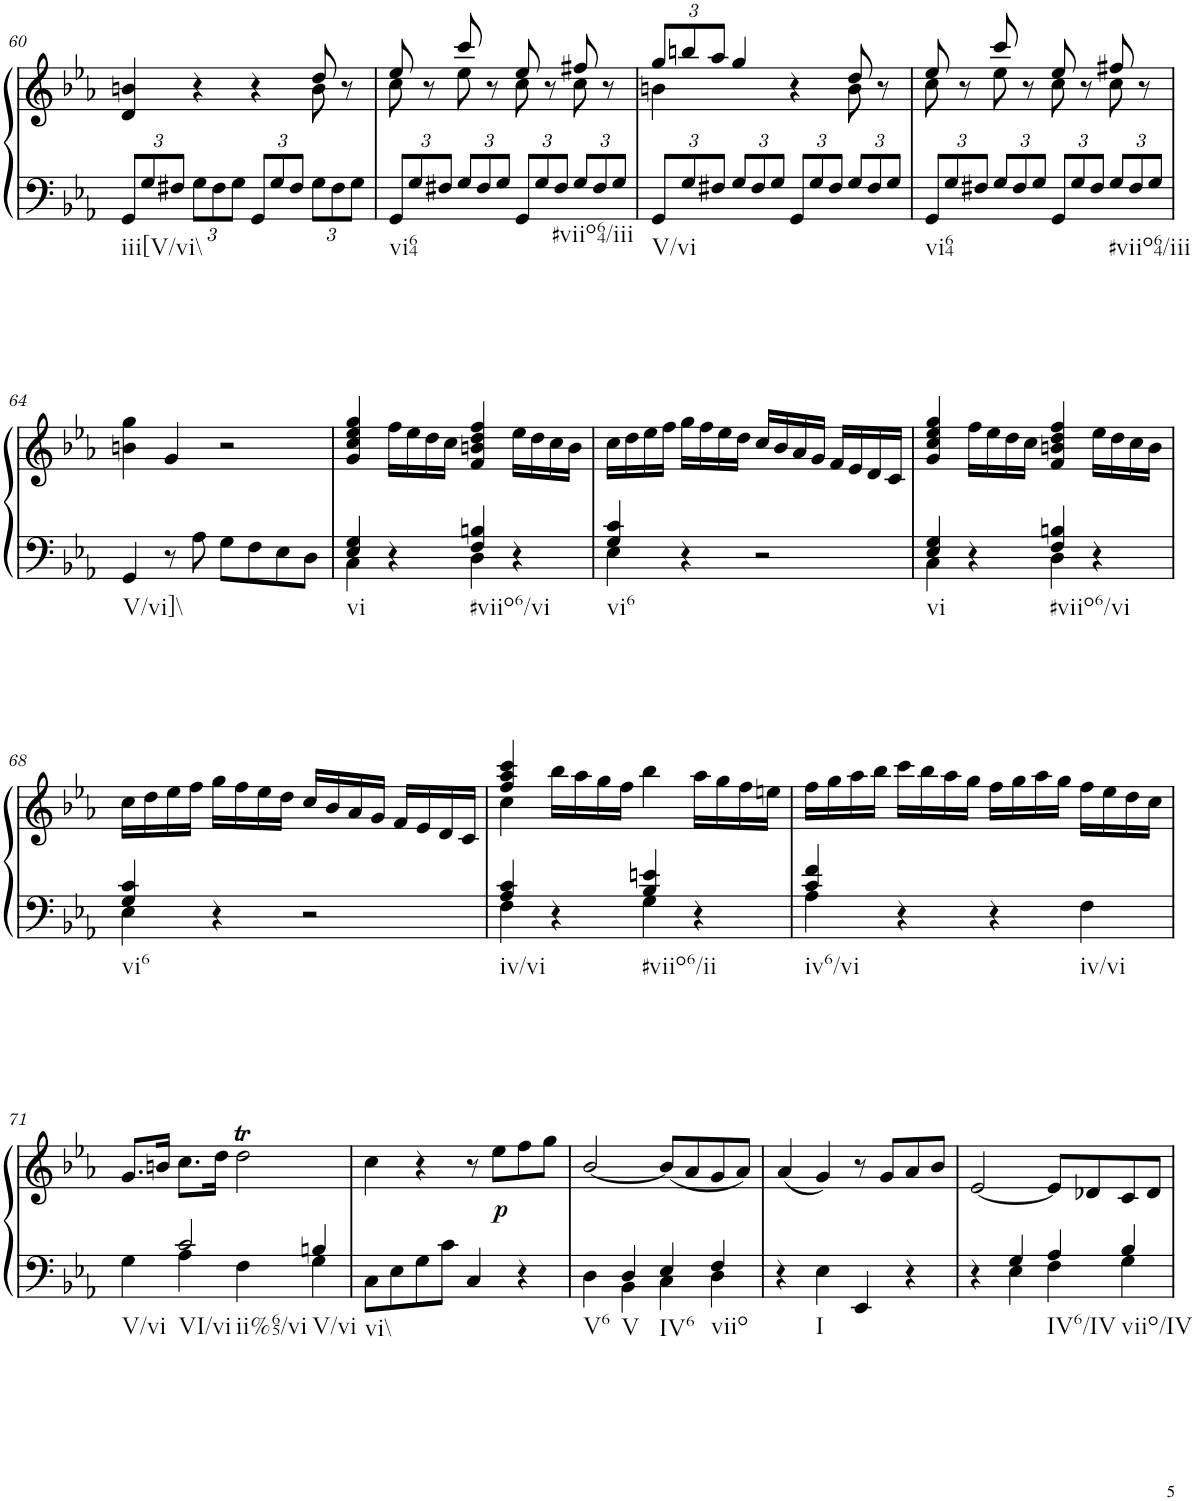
**kern	**kern	**dynam
*part1	*part1	*part1
*staff2	*staff1	*staff1/2
*I"Piano	*	*
*I'Pno.	*	*
!!LO:PB:g=z
*clefF4	*clefG2	*
*k[b-e-a-]	*k[b-e-a-]	*
*M4/4	*M4/4	*
*met(c)	*met(c)	*
*Xbrackettup	*	*
=60	=60	=60
*	*^	*
!LO:TX:b:t=iii[V/vi\\	!	!	!
12GG/L	4d/ 4bn/	2.ryy	.
12G/	.	.	.
12F#X/J	.	.	.
12G\L	4r	.	.
12F#\	.	.	.
12G\J	.	.	.
12GG/L	4r	.	.
12G/	.	.	.
12F#/J	.	.	.
12G\L	8dd/	8b\	.
12F#\	.	.	.
.	8r	8ryy	.
12G\J	.	.	.
=61	=61	=61	=61
!LO:TX:b:t=vi64	!	!	!
12GG/L	8ee-/	8cc\	.
12G/	.	.	.
.	8r	8ryy	.
12F#X/J	.	.	.
12G/L	8ccc/	8ee-\	.
12F#/	.	.	.
.	8r	8ryy	.
12G/J	.	.	.
12GG/L	8ee-/	8cc\	.
12G/	.	.	.
.	8r	8ryy	.
12F#/J	.	.	.
!LO:TX:b:t=#viio64/iii	!	!	!
12G/L	8ff#X/	8cc\	.
12F#/	.	.	.
.	8r	8ryy	.
12G/J	.	.	.
=62	=62	=62	=62
*	*Xbrackettup	*	*
!LO:TX:b:t=V/vi	!	!	!
12GG/L	12gg/L	4bn\	.
12G/	12bbn/	.	.
12F#X/J	12aa-/J	.	.
12G/L	4gg/	2ryy	.
12F#/	.	.	.
12G/J	.	.	.
12GG/L	4r	.	.
12G/	.	.	.
12F#/J	.	.	.
12G/L	8dd/	8b\	.
12F#/	.	.	.
.	8r	8ryy	.
12G/J	.	.	.
=63	=63	=63	=63
!LO:TX:b:t=vi64	!	!	!
12GG/L	8ee-/	8cc\	.
12G/	.	.	.
.	8r	8ryy	.
12F#X/J	.	.	.
12G/L	8ccc/	8ee-\	.
12F#/	.	.	.
.	8r	8ryy	.
12G/J	.	.	.
12GG/L	8ee-/	8cc\	.
12G/	.	.	.
.	8r	8ryy	.
12F#/J	.	.	.
!LO:TX:b:t=#viio64/iii	!	!	!
12G/L	8ff#X/	8cc\	.
12F#/	.	.	.
.	8r	8ryy	.
12G/J	.	.	.
*	*v	*v	*
!!LO:LB:g=z
=64	=64	=64
!LO:TX:b:t=V/vi]\\	!	!
4GG/	4bn\ 4gg\	.
8r	4g/	.
8A-\	.	.
8G\L	2r	.
8F\	.	.
8E-\	.	.
8D\J	.	.
=65	=65	=65
*^	*	*
!LO:TX:b:t=vi	!	!	!
4E-/ 4G/	4C\	4g/ 4cc/ 4ee-/ 4gg/	.
4r	4ryy	16ff\LL	.
.	.	16ee-\	.
.	.	16dd\	.
.	.	16cc\JJ	.
!LO:TX:b:t=#viio6/vi	!	!	!
4F/ 4Bn/	4D\	4f/ 4bn/ 4dd/ 4ff/	.
4r	4ryy	16ee-\LL	.
.	.	16dd\	.
.	.	16cc\	.
.	.	16b\JJ	.
=66	=66	=66	=66
!LO:TX:b:t=vi6	!	!	!
4G/ 4c/	4E-\	16cc\LL	.
.	.	16dd\	.
.	.	16ee-\	.
.	.	16ff\JJ	.
4r	2.ryy	16gg\LL	.
.	.	16ff\	.
.	.	16ee-\	.
.	.	16dd\JJ	.
2r	.	16cc/LL	.
.	.	16b-/	.
.	.	16a-/	.
.	.	16g/JJ	.
.	.	16f/LL	.
.	.	16e-/	.
.	.	16d/	.
.	.	16c/JJ	.
=67	=67	=67	=67
!LO:TX:b:t=vi	!	!	!
4E-/ 4G/	4C\	4g/ 4cc/ 4ee-/ 4gg/	.
4r	4ryy	16ff\LL	.
.	.	16ee-\	.
.	.	16dd\	.
.	.	16cc\JJ	.
!LO:TX:b:t=#viio6/vi	!	!	!
4F/ 4Bn/	4D\	4f/ 4bn/ 4dd/ 4ff/	.
4r	4ryy	16ee-\LL	.
.	.	16dd\	.
.	.	16cc\	.
.	.	16b\JJ	.
!!LO:LB:g=z
=68	=68	=68	=68
!LO:TX:b:t=vi6	!	!	!
4G/ 4c/	4E-\	16cc\LL	.
.	.	16dd\	.
.	.	16ee-\	.
.	.	16ff\JJ	.
4r	2.ryy	16gg\LL	.
.	.	16ff\	.
.	.	16ee-\	.
.	.	16dd\JJ	.
2r	.	16cc/LL	.
.	.	16b-/	.
.	.	16a-/	.
.	.	16g/JJ	.
.	.	16f/LL	.
.	.	16e-/	.
.	.	16d/	.
.	.	16c/JJ	.
=69	=69	=69	=69
*	*	*^	*
!LO:TX:b:t=iv/vi	!	!	!	!
4A-/ 4c/	4F\	4ff/ 4aa-/ 4ccc/	4cc\	.
4r	4ryy	16bb-\LL	2.ryy	.
.	.	16aa-\	.	.
.	.	16gg\	.	.
.	.	16ff\JJ	.	.
!LO:TX:b:t=#viio6/ii	!	!	!	!
4B-/ 4en/	4G\	4bb-\	.	.
4r	4ryy	16aa-\LL	.	.
.	.	16gg\	.	.
.	.	16ff\	.	.
.	.	16een\JJ	.	.
*	*	*v	*v	*
=70	=70	=70	=70
!LO:TX:b:t=iv6/vi	!	!	!
4c/ 4f/	4A-\	16ff\LL	.
.	.	16gg\	.
.	.	16aa-\	.
.	.	16bb-\JJ	.
4r	2.ryy	16ccc\LL	.
.	.	16bb-\	.
.	.	16aa-\	.
.	.	16gg\JJ	.
4r	.	16ff\LL	.
.	.	16gg\	.
.	.	16aa-\	.
.	.	16gg\JJ	.
!LO:TX:b:t=iv/vi	!	!	!
4F\	.	16ff\LL	.
.	.	16ee-\	.
.	.	16dd\	.
.	.	16cc\JJ	.
!!LO:LB:g=z
=71	=71	=71	=71
!LO:TX:b:t=V/vi	!	!	!
4G\	4ryy	8.g/L	.
.	.	16bn/Jk	.
!LO:TX:b:t=VI/vi	!	!	!
4A-\	2c/	8.cc\L	.
.	.	16dd\Jk	.
!LO:TX:b:t=ii%65/vi	!	!	!
4F\	.	2ddt\	.
!LO:TX:b:t=V/vi	!	!	!
4G\	4Bn/	.	.
=72	=72	=72	=72
!LO:TX:b:t=vi\\	!	!	!
*v	*v	*	*
8C\L	4cc\	.
8E-\	.	.
8G\	4r	.
8c\J	.	.
4C/	8r	.
!	!	!LO:DY:b
.	8ee-\L	p
4r	8ff\	.
.	8gg\J	.
=73	=73	=73
*^	*	*
!LO:TX:b:t=V6	!	!	!
4D\	4ryy	[2b-/	.
!LO:TX:b:t=V	!	!	!
4D/	4BB-\	.	.
!LO:TX:b:t=IV6	!	!	!
4E-/	4C\	(8b-/L]	.
.	.	8a-/	.
!LO:TX:b:t=viio	!	!	!
4F/	4D\	8g/	.
.	.	8a-/J)	.
*v	*v	*	*
=74	=74	=74
4r	(4a-/	.
!LO:TX:b:t=I	!	!
4E-\	4g/)	.
4EE-/	8r	.
.	8g/L	.
4r	8a-/	.
.	8b-/J	.
=75	=75	=75
*^	*	*
4r	4ryy	[2e-/	.
4G/	4E-\	.	.
!LO:TX:b:t=IV6/IV	!	!	!
4A-/	4F\	8e-/L]	.
.	.	8d-X/	.
!LO:TX:b:t=viio/IV	!	!	!
4B-/	4G\	8c/	.
.	.	8d-/J	.
*v	*v	*	*
=	=	=
*-	*-	*-
